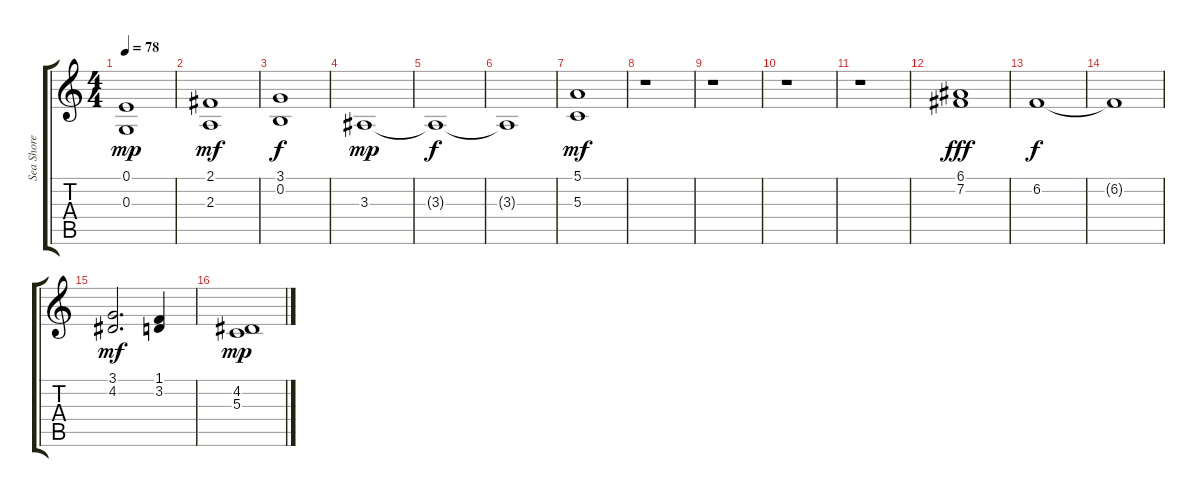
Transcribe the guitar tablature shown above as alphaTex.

\track ("Sea Shore" "Sea Shore") {instrument choiraahs}
\staff {score tabs}
\tuning (E4 B3 G3 D3 A2 E2) {hide}
\ts (4 4)
\tempo 78
\clef g2
\ks c
(0.1 0.3).1{dy mp} |
(2.1 2.3).1{dy mf} |
(3.1 0.2).1{dy f} |
3.3.1{dy mp} |
3.3{t}.1{dy f} |
3.3{t}.1 |
(5.1 5.3).1{dy mf} |
r.1 |
r.1 |
r.1 |
r.1 |
(6.1 7.2).1{dy fff} |
6.2.1{dy f} |
6.2{t}.1 |
(3.1 4.2).2{d dy mf} (1.1 3.2).4 |
(4.2 5.3).1{dy mp}
